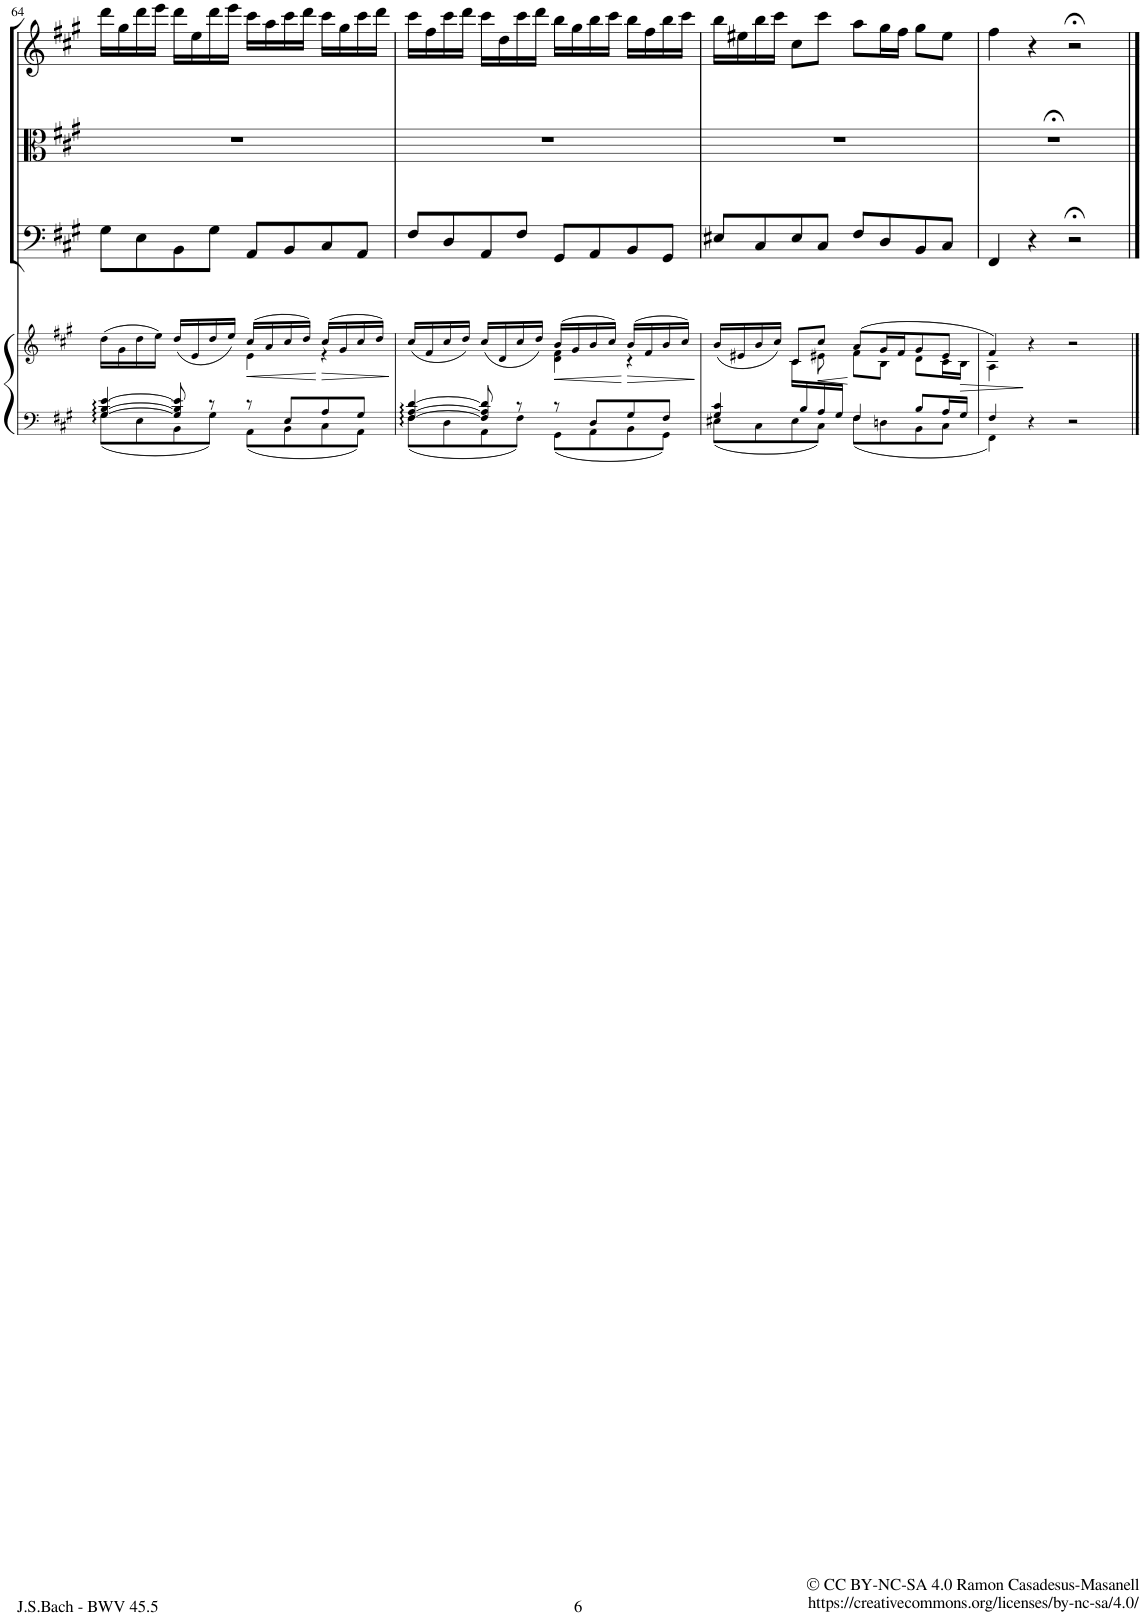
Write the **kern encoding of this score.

**kern	**kern	**dynam	**kern	**kern	**kern
*part4	*part4	*part4	*part3	*part2	*part1
*staff5	*staff4	*staff4/5	*staff3	*staff2	*staff1
*I"Piano reduction	*	*	*I"Continuo	*I"Alto	*I"Flauto traverso
*I'Pno	*	*	*	*	*I'Fl
!!LO:PB:g=z
*clefF4	*clefG2	*	*clefF4	*clefC3	*clefG2
*k[f#c#g#]	*k[f#c#g#]	*	*k[f#c#g#]	*k[f#c#g#]	*k[f#c#g#]
*M4/4	*M4/4	*	*M4/4	*M4/4	*M4/4
*met(c)	*met(c)	*	*met(c)	*met(c)	*met(c)
=64	=64	=64	=64	=64	=64
*^	*^	*	*	*	*
[4G#/ [4B/ [4e/	8G#\L	(16dd\LL	4ryy	.	8G#\L	1r	16ddd\LL
.	.	16g#\	.	.	.	.	16gg#\
.	8E\	16dd\	.	.	8E\	.	16ddd\
.	.	16ee\JJ)	.	.	.	.	16eee\JJ
8G#/] 8B/] 8e/]	8BB\	(16dd/LL	4ryy	.	8BB\	.	16ddd\LL
.	.	16e/	.	.	.	.	16ee\
8r	8G#\J	16dd/	.	.	8G#\J	.	16ddd\
.	.	16ee/JJ)	.	.	.	.	16eee\JJ
!	!	!	!	!LO:HP:b	!	!	!
8r	8AA\L	(16cc#/LL	4e\	<	8AA/L	.	16ccc#\LL
.	.	16a/	.	.	.	.	16aa\
8E/L	8BB\	16cc#/	.	.	8BB/	.	16ccc#\
.	.	16dd/JJ)	.	.	.	.	16ddd\JJ
!	!	!	!	!LO:HP:b	!	!	!
8A/	8C#\	(16cc#/LL	4r	>	8C#/	.	16ccc#\LL
.	.	16g#/	.	.	.	.	16gg#\
8G#/J	8AA\J	16cc#/	.	.	8AA/J	.	16ccc#\
.	.	16dd/JJ)	.	.	.	.	16ddd\JJ
*v	*v	*	*	*	*	*	*
*	*v	*v	*	*	*	*
.	.	[	.	.	.
=65	=65	=65	=65	=65	=65
*^	*^	*	*	*	*
[4F#/ [4A/ [4d/	8F#\L	(<16cc#/LL	2ryy	.	8F#/L	1r	16ccc#\LL
.	.	16f#/	.	.	.	.	16ff#\
.	8D\	16cc#/	.	.	8D/	.	16ccc#\
.	.	16dd/JJ)	.	.	.	.	16ddd\JJ
8F#/] 8A/] 8d/]	8AA\	(<16cc#/LL	.	.	8AA/	.	16ccc#\LL
.	.	16d/	.	.	.	.	16dd\
8r	8F#\J	16cc#/	.	.	8F#/J	.	16ccc#\
.	.	16dd/JJ)	.	.	.	.	16ddd\JJ
!	!	!	!	!LO:HP:b	!	!	!
8r	8GG#\L	(16b/LL	4d\ 4f#\	<	8GG#/L	.	16bb\LL
.	.	16g#/	.	.	.	.	16gg#\
8D/L	8AA\	16b/	.	.	8AA/	.	16bb\
.	.	16cc#/JJ)	.	.	.	.	16ccc#\JJ
!	!	!	!	!LO:HP:n=1:b	!	!	!
8G#/	8BB\	(16b/LL	4r	] >	8BB/	.	16bb\LL
.	.	16f#/	.	.	.	.	16ff#\
8F#/J	8GG#\J	16b/	.	.	8GG#/J	.	16bb\
.	.	16cc#/JJ)	.	.	.	.	16ccc#\JJ
*v	*v	*	*	*	*	*	*
*	*v	*v	*	*	*	*
.	.	[	.	.	.
=66	=66	=66	=66	=66	=66
*^	*^	*	*	*	*
*	*	*	*^	*	*	*	*
4G#/ 4c#/	8E#X\L	(<16b/LL	4ryy	4ryy	.	8E#X/L	1r	16bb\LL
.	.	16e#X/	.	.	.	.	.	16ee#X\
.	8C#\	16b/	.	.	.	8C#/	.	16bb\
.	.	16cc#/JJ)	.	.	.	.	.	16ccc#\JJ
16ryy	8E#\	8c#/L	8ryy	16c#\LL	.	8E#/	.	8cc#\L
16B/	.	.	.	2ryy	.	.	.	.
!	!	!	!	!	!LO:HP:b	!	!	!
16A/	8C#\J	8cc#/J	8e#X\	.	<	8C#/J	.	8ccc#\J
16G#/JJ	.	.	.	.	.	.	.	.
4F#/	8F#\L	(8a/L	8f#\L	.	]	8F#/L	.	8aa\L
.	8Dn\	16g#/L	8B\J	.	.	8D/	.	16gg#\L
.	.	16f#/J	.	.	.	.	.	16ff#\JJ
8B/L	8BB\	8g#/	8d\L	.	.	8BB/	.	8gg#\L
.	.	.	.	8.ryy	.	.	.	.
16A/L	8C#\J	8e#/J	16c#\L	.	.	8C#/J	.	8ee#\J
16G#/JJ	.	.	16B\JJ	.	.	.	.	.
*	*	*	*v	*v	*	*	*	*
=67	=67	=67	=67	=67	=67	=67	=67
4F#/	4FF#\	4f#/)	4A\	.	4FF#/	1r;<	4ff#\
4r	4ryy	4r	4ryy	[	4r	.	4r
2r	2ryy	2r	2ryy	.	2r;<	.	2r;<
*v	*v	*	*	*	*	*	*
*	*v	*v	*	*	*	*
==	==	==	==	==	==
*-	*-	*-	*-	*-	*-
